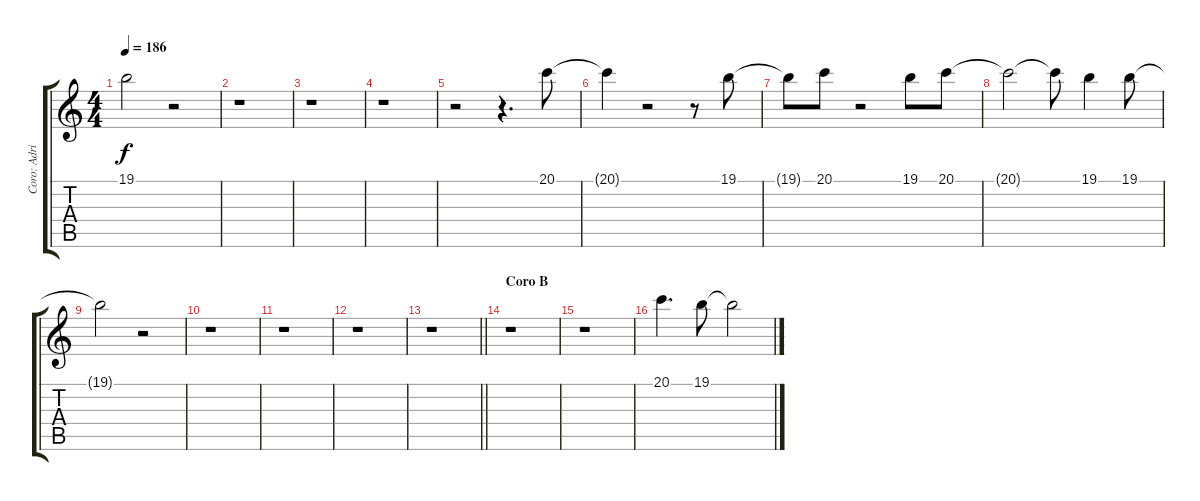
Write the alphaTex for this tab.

\track ("Coro: Adrian" "Coro: Adri") {instrument choiraahs}
\staff {score tabs}
\tuning (E4 B3 G3 D3 A2 E2) {hide}
\ts (4 4)
\tempo 186
\clef g2
\ks c
19.1{t}.2{dy f} r.2 |
r.1 |
r.1 |
r.1 |
r.2 r.4{d} 20.1.8 |
20.1{t}.4 r.2 r.8 19.1.8 |
19.1{t}.8 20.1.8 r.2 19.1.8 20.1.8 |
20.1{t}.2 20.1{t}.8 19.1.4 19.1.8 |
19.1{t}.2 r.2 |
r.1 |
r.1 |
r.1 |
\barLineRight lightlight
r.1 |
\section ("" "Coro B")
r.1 |
r.1 |
20.1.4{d} 19.1.8 19.1{t}.2
